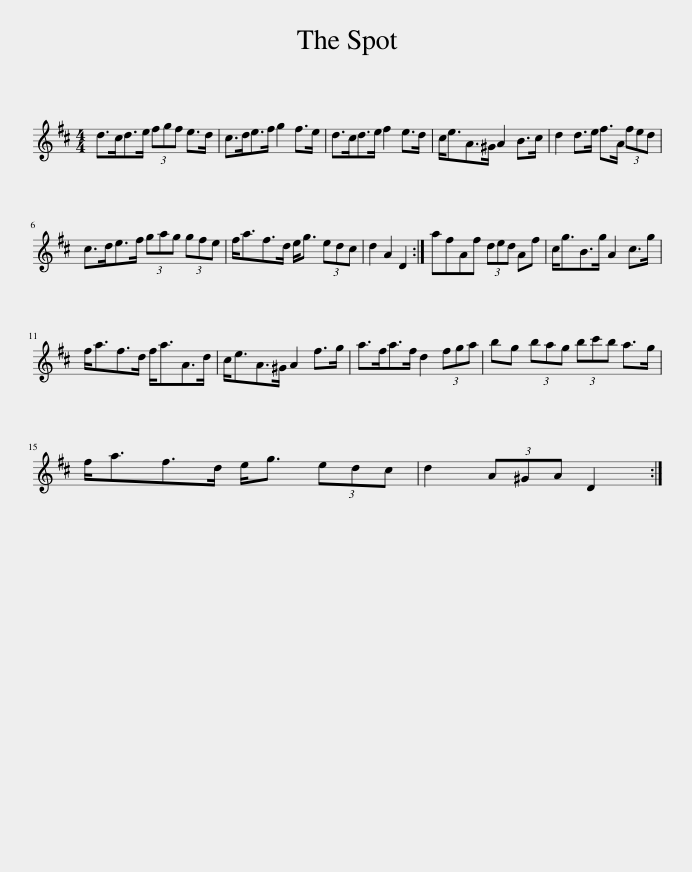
X:1
L:1/8
M:4/4
I:linebreak $
K:D
V:1 treble
V:1
 d>cd>e (3fgf e>d | c>de>f g2 f>e | d>cd>e f2 e>d | c<eA>^G A2 B>c | d2 d>e f>A (3fed |$ %5
 c>de>f (3gag (3gfe | f<af>d e<g (3edc | d2 A2 D2 :| afAf (3ded Af | c<gB>g A2 c>g |$ %10
 f<af>d f<aA>d | c<eA>^G A2 f>g | a>fa>f d2 (3fga | bg (3bag (3bc'b a>g |$ f<af>d e<g (3edc | %15
 d2 (3A^GA D2 :| %16
